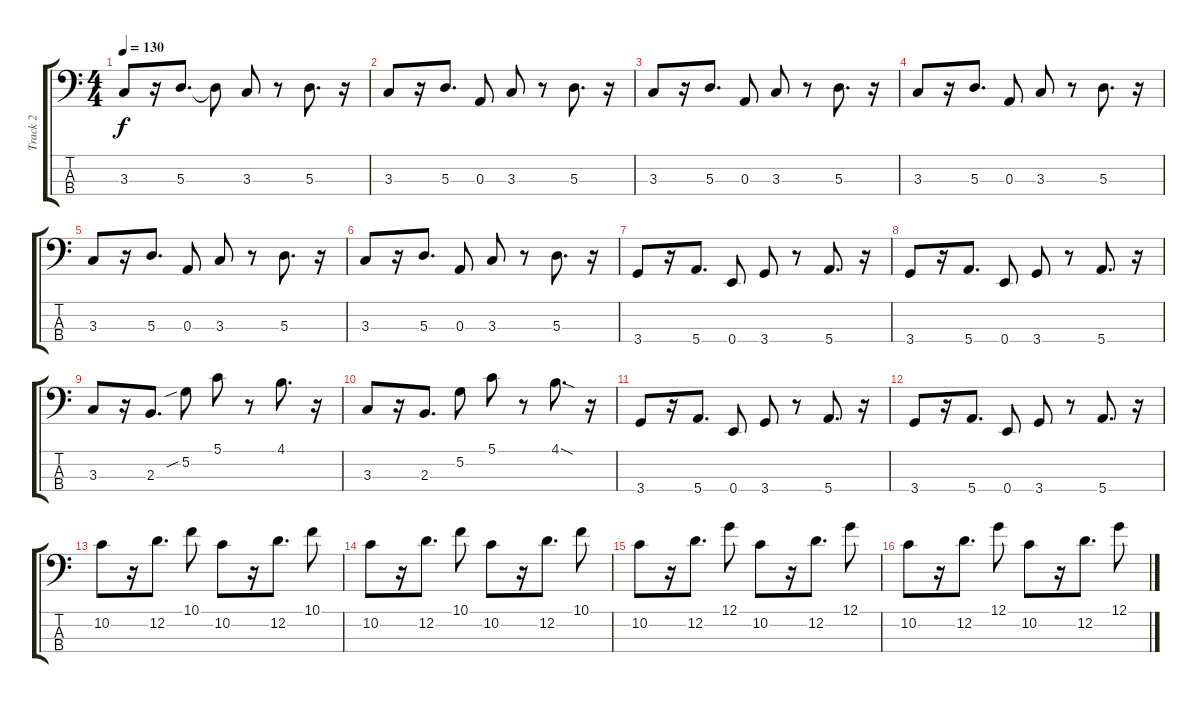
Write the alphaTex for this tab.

\track ("Track 2" "Track 2") {instrument electricbassfinger}
\staff {score tabs}
\tuning (G2 D2 A1 E1) {hide}
\ts (4 4)
\tempo 130
\clef f4
\ks c
3.3.8{dy f} r.16 5.3.8{d} 5.3{t}.8 3.3.8 r.8 5.3.8{d} r.16 |
3.3.8 r.16 5.3.8{d} 0.3.8 3.3.8 r.8 5.3.8{d} r.16 |
3.3.8 r.16 5.3.8{d} 0.3.8 3.3.8 r.8 5.3.8{d} r.16 |
3.3.8 r.16 5.3.8{d} 0.3.8 3.3.8 r.8 5.3.8{d} r.16 |
3.3.8 r.16 5.3.8{d} 0.3.8 3.3.8 r.8 5.3.8{d} r.16 |
3.3.8 r.16 5.3.8{d} 0.3.8 3.3.8 r.8 5.3.8{d} r.16 |
3.4.8 r.16 5.4.8{d} 0.4.8 3.4.8 r.8 5.4.8{d} r.16 |
3.4.8 r.16 5.4.8{d} 0.4.8 3.4.8 r.8 5.4.8{d} r.16 |
3.3.8 r.16 2.3.8{d} 5.2{sib}.8 5.1.8 r.8 4.1.8{d} r.16 |
3.3.8 r.16 2.3.8{d} 5.2.8 5.1.8 r.8 4.1{sod}.8{d} r.16 |
3.4.8 r.16 5.4.8{d} 0.4.8 3.4.8 r.8 5.4.8{d} r.16 |
3.4.8 r.16 5.4.8{d} 0.4.8 3.4.8 r.8 5.4.8{d} r.16 |
10.2.8 r.16 12.2.8{d} 10.1.8 10.2.8 r.16 12.2.8{d} 10.1.8 |
10.2.8 r.16 12.2.8{d} 10.1.8 10.2.8 r.16 12.2.8{d} 10.1.8 |
10.2.8 r.16 12.2.8{d} 12.1.8 10.2.8 r.16 12.2.8{d} 12.1.8 |
10.2.8 r.16 12.2.8{d} 12.1.8 10.2.8 r.16 12.2.8{d} 12.1.8
